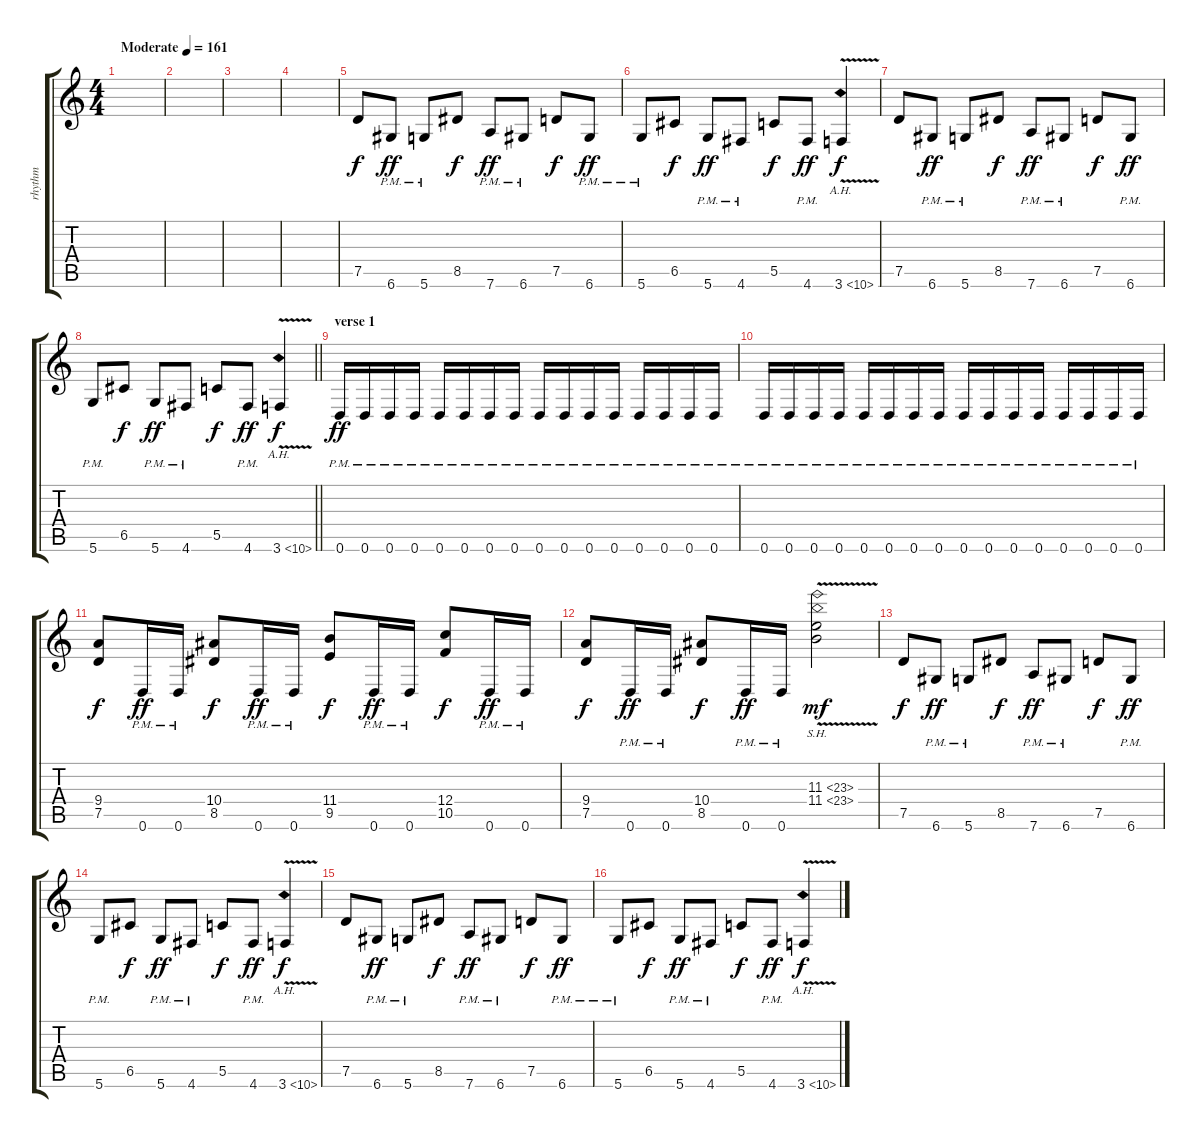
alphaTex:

\track ("rhythm" "rhythm") {instrument distortionguitar}
\staff {score tabs}
\tuning (D4 A3 F3 C3 G2 D2) {hide}
\ts (4 4)
\tempo (161 "Moderate")
\clef g2
\ks c
|
|
|
|
7.5.8 6.6{pm}.8{dy ff} 5.6{pm}.8 8.5.8{dy f} 7.6{pm}.8{dy ff} 6.6{pm}.8 7.5.8{dy f} 6.6{pm}.8{dy ff} |
5.6{pm}.8 6.5.8{dy f} 5.6{pm}.8{dy ff} 4.6{pm}.8 5.5.8{dy f} 4.6{pm}.8{dy ff} 3.6{ah 7 v}.4{dy f} |
7.5.8 6.6{pm}.8{dy ff} 5.6{pm}.8 8.5.8{dy f} 7.6{pm}.8{dy ff} 6.6{pm}.8 7.5.8{dy f} 6.6{pm}.8{dy ff} |
\barLineRight lightlight
5.6{pm}.8 6.5.8{dy f} 5.6{pm}.8{dy ff} 4.6{pm}.8 5.5.8{dy f} 4.6{pm}.8{dy ff} 3.6{ah 7 v}.4{dy f} |
\section ("" "verse 1")
0.6{pm}.16{dy ff} 0.6{pm}.16 0.6{pm}.16 0.6{pm}.16 0.6{pm}.16 0.6{pm}.16 0.6{pm}.16 0.6{pm}.16 0.6{pm}.16 0.6{pm}.16 0.6{pm}.16 0.6{pm}.16 0.6{pm}.16 0.6{pm}.16 0.6{pm}.16 0.6{pm}.16 |
0.6{pm}.16 0.6{pm}.16 0.6{pm}.16 0.6{pm}.16 0.6{pm}.16 0.6{pm}.16 0.6{pm}.16 0.6{pm}.16 0.6{pm}.16 0.6{pm}.16 0.6{pm}.16 0.6{pm}.16 0.6{pm}.16 0.6{pm}.16 0.6{pm}.16 0.6{pm}.16 |
(9.4 7.5).8{dy f} 0.6{pm}.16{dy ff} 0.6{pm}.16 (10.4 8.5).8{dy f} 0.6{pm}.16{dy ff} 0.6{pm}.16 (11.4 9.5).8{dy f} 0.6{pm}.16{dy ff} 0.6{pm}.16 (12.4 10.5).8{dy f} 0.6{pm}.16{dy ff} 0.6{pm}.16 |
(9.4 7.5).8{dy f} 0.6{pm}.16{dy ff} 0.6{pm}.16 (10.4 8.5).8{dy f} 0.6{pm}.16{dy ff} 0.6{pm}.16 (11.3{sh 12 v} 11.4{sh 12}).2{dy mf} |
7.5.8{dy f} 6.6{pm}.8{dy ff} 5.6{pm}.8 8.5.8{dy f} 7.6{pm}.8{dy ff} 6.6{pm}.8 7.5.8{dy f} 6.6{pm}.8{dy ff} |
5.6{pm}.8 6.5.8{dy f} 5.6{pm}.8{dy ff} 4.6{pm}.8 5.5.8{dy f} 4.6{pm}.8{dy ff} 3.6{ah 7 v}.4{dy f} |
7.5.8 6.6{pm}.8{dy ff} 5.6{pm}.8 8.5.8{dy f} 7.6{pm}.8{dy ff} 6.6{pm}.8 7.5.8{dy f} 6.6{pm}.8{dy ff} |
5.6{pm}.8 6.5.8{dy f} 5.6{pm}.8{dy ff} 4.6{pm}.8 5.5.8{dy f} 4.6{pm}.8{dy ff} 3.6{ah 7 v}.4{dy f}
